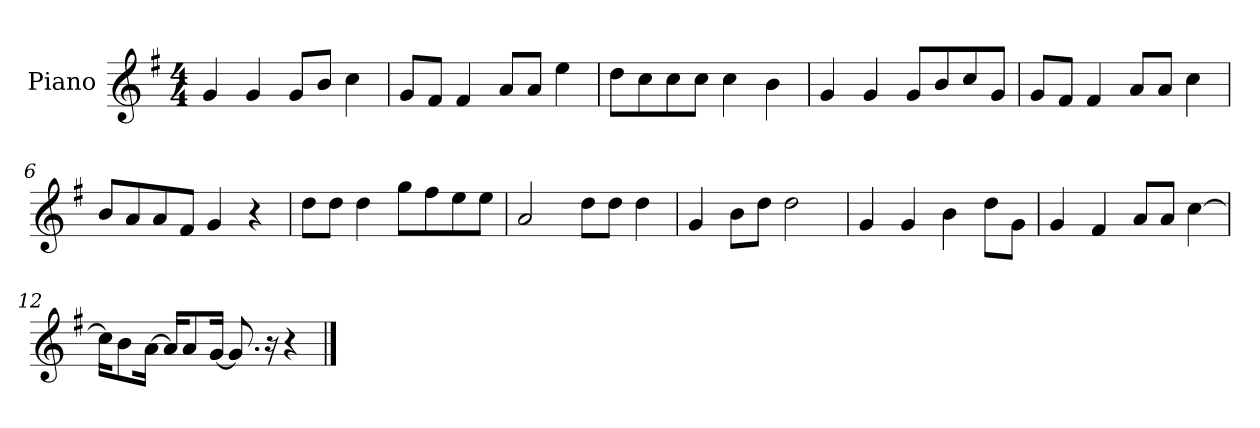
**kern
*part1
*staff1
*I"Piano
*I'P-no
*clefG2
*k[f#]
*M4/4
*MM90
=1
4g/
4g/
8g/L
8b/J
4cc\
=2
8g/L
8f#/J
4f#/
8a/L
8a/J
4ee\
=3
8dd\L
8cc\
8cc\
8cc\J
4cc\
4b\
=4
4g/
4g/
8g/L
8b/
8cc/
8g/J
=5
8g/L
8f#/J
4f#/
8a/L
8a/J
4cc\
=6
8b/L
8a/
8a/
8f#/J
4g/
4r
!!LO:LB:g=z
=7
8dd\L
8dd\J
4dd\
8gg\L
8ff#\
8ee\
8ee\J
=8
2a/
8dd\L
8dd\J
4dd\
=9
4g/
8b\L
8dd\J
2dd\
=10
4g/
4g/
4b\
8dd\L
8g\J
=11
4g/
4f#/
8a/L
8a/J
[4cc\
=12
16cc\KL]
8b\
[16a\Jk
16a/KL]
8a/
[16g/Jk
8.g/]
16r
4r
==
*-
